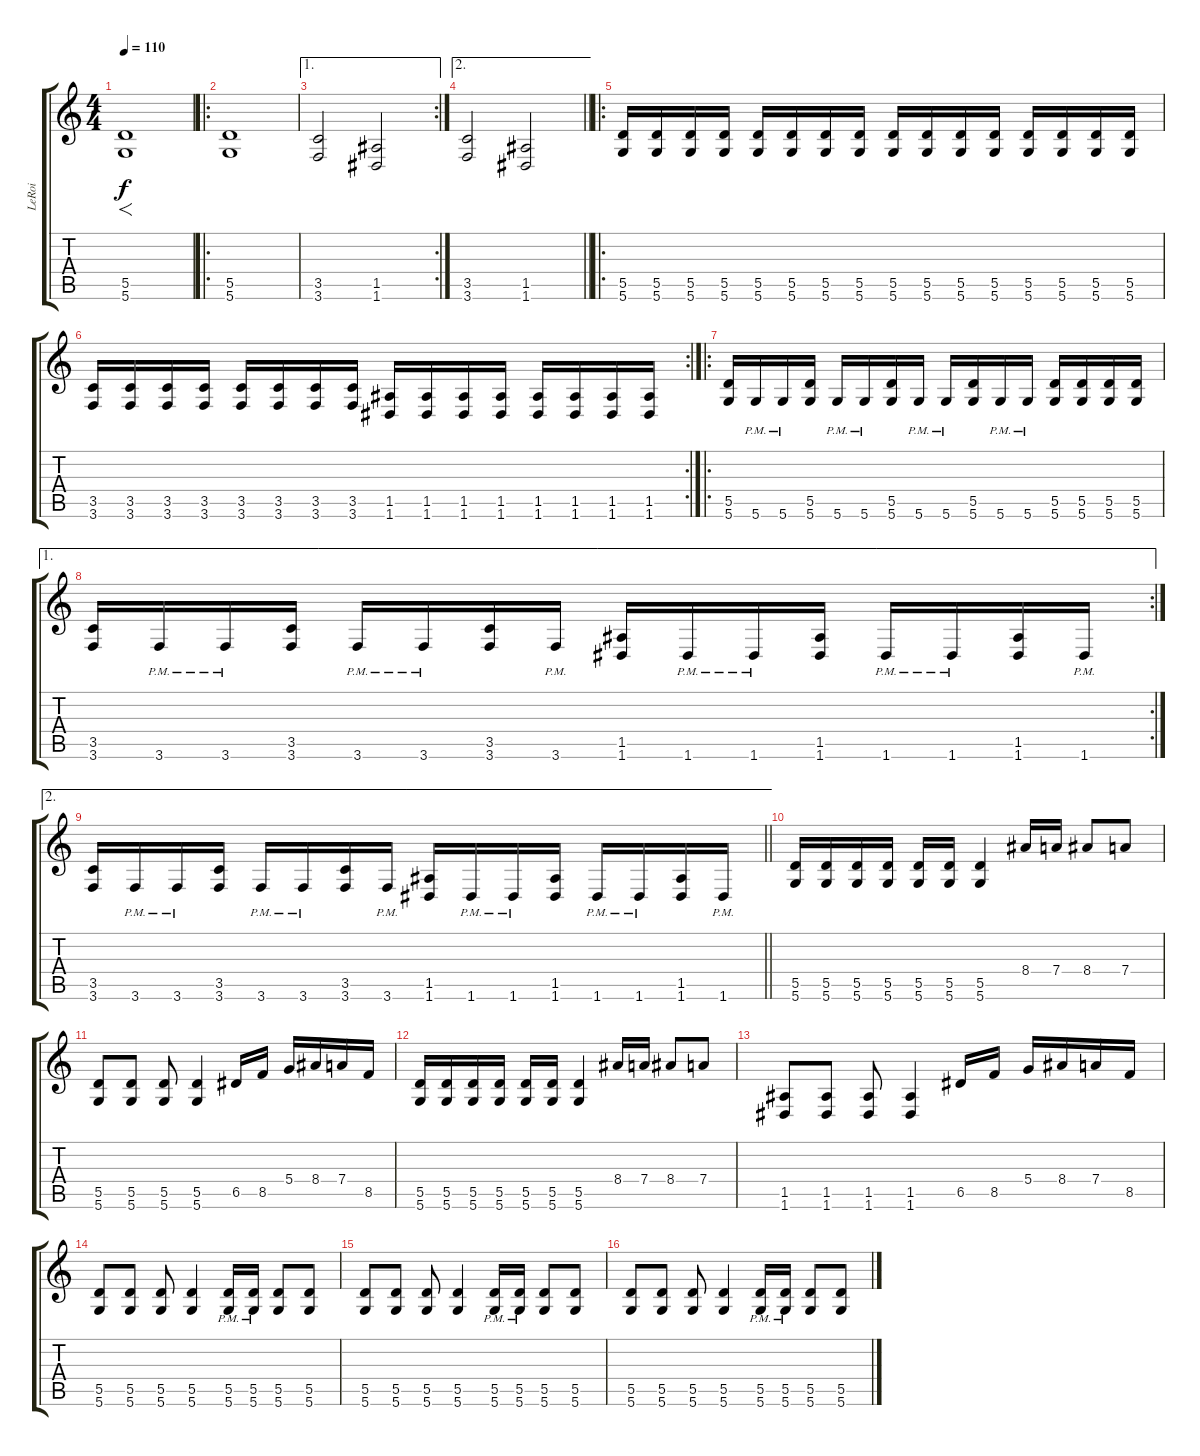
\track ("LeRoi" "LeRoi") {instrument distortionguitar}
\staff {score tabs}
\tuning (E4 B3 G3 D3 A2 D2) {hide}
\ts (4 4)
\tempo 110
\clef g2
\ks c
(5.5 5.6).1{f dy f instrument distortionguitar} |
\ro
(5.5 5.6).1 |
\ae 1
\rc 2
(3.5 3.6).2 (1.5 1.6).2 |
\ae 2
\barLineRight lightlight
(3.5 3.6).2 (1.5 1.6).2 |
\ro
(5.5 5.6).16 (5.5 5.6).16 (5.5 5.6).16 (5.5 5.6).16 (5.5 5.6).16 (5.5 5.6).16 (5.5 5.6).16 (5.5 5.6).16 (5.5 5.6).16 (5.5 5.6).16 (5.5 5.6).16 (5.5 5.6).16 (5.5 5.6).16 (5.5 5.6).16 (5.5 5.6).16 (5.5 5.6).16 |
\rc 2
(3.5 3.6).16 (3.5 3.6).16 (3.5 3.6).16 (3.5 3.6).16 (3.5 3.6).16 (3.5 3.6).16 (3.5 3.6).16 (3.5 3.6).16 (1.5 1.6).16 (1.5 1.6).16 (1.5 1.6).16 (1.5 1.6).16 (1.5 1.6).16 (1.5 1.6).16 (1.5 1.6).16 (1.5 1.6).16 |
\ro
(5.5 5.6).16 5.6{pm}.16 5.6{pm}.16 (5.5 5.6).16 5.6{pm}.16 5.6{pm}.16 (5.5 5.6).16 5.6{pm}.16 5.6{pm}.16 (5.5 5.6).16 5.6{pm}.16 5.6{pm}.16 (5.5 5.6).16 (5.5 5.6).16 (5.5 5.6).16 (5.5 5.6).16 |
\ae 1
\rc 2
(3.5 3.6).16 3.6{pm}.16 3.6{pm}.16 (3.5 3.6).16 3.6{pm}.16 3.6{pm}.16 (3.5 3.6).16 3.6{pm}.16 (1.5 1.6).16 1.6{pm}.16 1.6{pm}.16 (1.5 1.6).16 1.6{pm}.16 1.6{pm}.16 (1.5 1.6).16 1.6{pm}.16 |
\ae 2
\barLineRight lightlight
(3.5 3.6).16 3.6{pm}.16 3.6{pm}.16 (3.5 3.6).16 3.6{pm}.16 3.6{pm}.16 (3.5 3.6).16 3.6{pm}.16 (1.5 1.6).16 1.6{pm}.16 1.6{pm}.16 (1.5 1.6).16 1.6{pm}.16 1.6{pm}.16 (1.5 1.6).16 1.6{pm}.16 |
(5.5 5.6).16 (5.5 5.6).16 (5.5 5.6).16 (5.5 5.6).16 (5.5 5.6).16 (5.5 5.6).16 (5.5 5.6).4 8.4.16 7.4.16 8.4.8 7.4.8 |
(5.5 5.6).8 (5.5 5.6).8 (5.5 5.6).8 (5.5 5.6).4 6.5.16 8.5.16 5.4.16 8.4.16 7.4.16 8.5.16 |
(5.5 5.6).16 (5.5 5.6).16 (5.5 5.6).16 (5.5 5.6).16 (5.5 5.6).16 (5.5 5.6).16 (5.5 5.6).4 8.4.16 7.4.16 8.4.8 7.4.8 |
(1.5 1.6).8 (1.5 1.6).8 (1.5 1.6).8 (1.5 1.6).4 6.5.16 8.5.16 5.4.16 8.4.16 7.4.16 8.5.16 |
(5.5 5.6).8 (5.5 5.6).8 (5.5 5.6).8 (5.5 5.6).4 (5.5{pm} 5.6{pm}).16 (5.5{pm} 5.6{pm}).16 (5.5 5.6).8 (5.5 5.6).8 |
(5.5 5.6).8 (5.5 5.6).8 (5.5 5.6).8 (5.5 5.6).4 (5.5{pm} 5.6{pm}).16 (5.5{pm} 5.6{pm}).16 (5.5 5.6).8 (5.5 5.6).8 |
(5.5 5.6).8 (5.5 5.6).8 (5.5 5.6).8 (5.5 5.6).4 (5.5{pm} 5.6{pm}).16 (5.5{pm} 5.6{pm}).16 (5.5 5.6).8 (5.5 5.6).8
